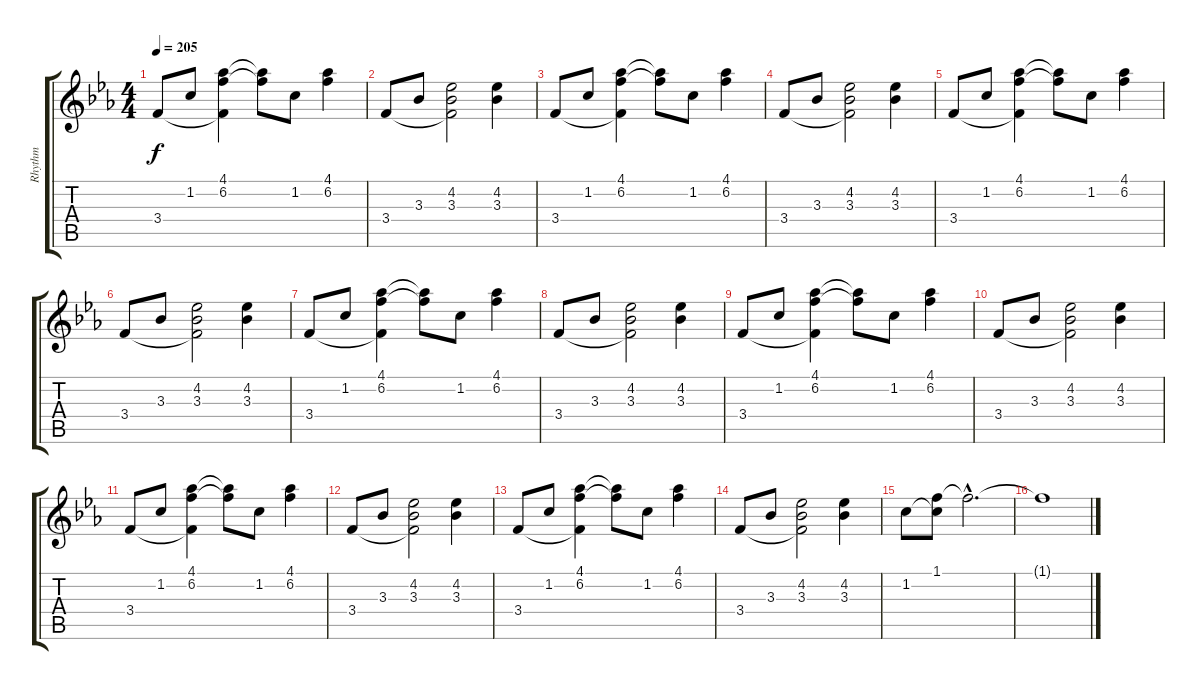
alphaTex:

\track ("Rhythm" "Rhythm") {instrument acousticguitarsteel}
\staff {score tabs}
\tuning (E4 B3 G3 D3 A2 E2) {hide}
\ts (4 4)
\tempo 205
\clef g2
\ks cminor
3.4.8{dy f} 1.2.8 (4.1 6.2 3.4{t}).4 (4.1{t} 6.2{t}).8 1.2.8 (4.1 6.2).4 |
3.4.8 3.3.8 (4.2 3.3 3.4{t}).2 (4.2 3.3).4 |
3.4.8 1.2.8 (4.1 6.2 3.4{t}).4 (4.1{t} 6.2{t}).8 1.2.8 (4.1 6.2).4 |
3.4.8 3.3.8 (4.2 3.3 3.4{t}).2 (4.2 3.3).4 |
3.4.8 1.2.8 (4.1 6.2 3.4{t}).4 (4.1{t} 6.2{t}).8 1.2.8 (4.1 6.2).4 |
3.4.8 3.3.8 (4.2 3.3 3.4{t}).2 (4.2 3.3).4 |
3.4.8 1.2.8 (4.1 6.2 3.4{t}).4 (4.1{t} 6.2{t}).8 1.2.8 (4.1 6.2).4 |
3.4.8 3.3.8 (4.2 3.3 3.4{t}).2 (4.2 3.3).4 |
3.4.8 1.2.8 (4.1 6.2 3.4{t}).4 (4.1{t} 6.2{t}).8 1.2.8 (4.1 6.2).4 |
3.4.8 3.3.8 (4.2 3.3 3.4{t}).2 (4.2 3.3).4 |
3.4.8 1.2.8 (4.1 6.2 3.4{t}).4 (4.1{t} 6.2{t}).8 1.2.8 (4.1 6.2).4 |
3.4.8 3.3.8 (4.2 3.3 3.4{t}).2 (4.2 3.3).4 |
3.4.8 1.2.8 (4.1 6.2 3.4{t}).4 (4.1{t} 6.2{t}).8 1.2.8 (4.1 6.2).4 |
3.4.8 3.3.8 (4.2 3.3 3.4{t}).2 (4.2 3.3).4 |
1.2.8 (1.1 1.2{t}).8 1.1{hac t}.2{d} |
1.1{t}.1
